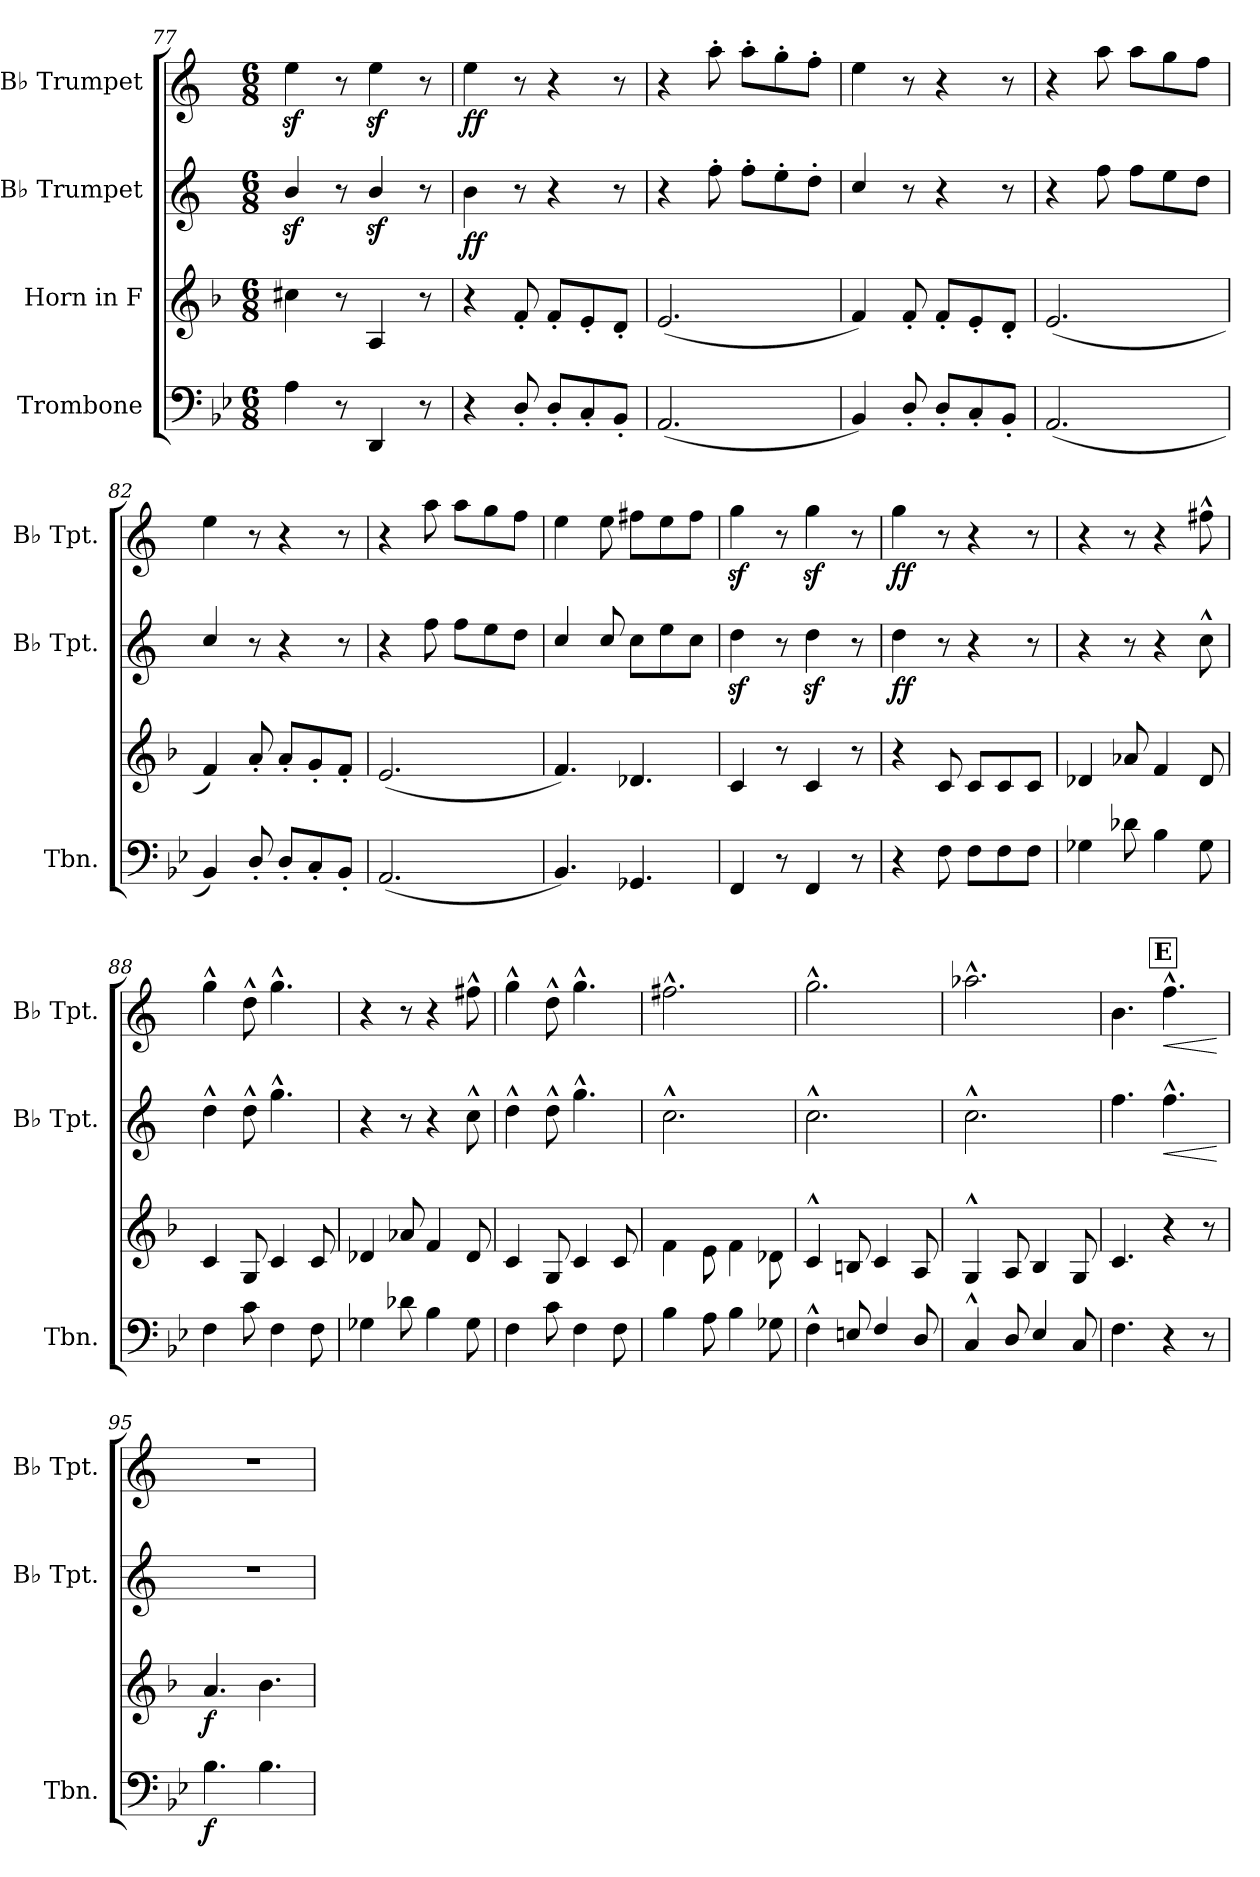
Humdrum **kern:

**kern	**dynam	**kern	**dynam	**kern	**dynam	**kern	**dynam
*part4	*part4	*part3	*part3	*part2	*part2	*part1	*part1
*staff4	*staff4	*staff3	*staff3	*staff2	*staff2	*staff1	*staff1
*I"Trombone	*	*I"Horn in F	*	*I"B♭ Trumpet	*	*I"B♭ Trumpet	*
*I'Tbn.	*	*	*	*I'B♭ Tpt.	*	*I'B♭ Tpt.	*
!!LO:LB:g=z
*clefF4	*	*clefG2	*	*clefG2	*	*clefG2	*
*	*	*ITrd4c7	*	*ITrd1c2	*	*ITrd1c2	*
*k[b-e-]	*	*k[b-e-]	*	*k[b-e-]	*	*k[b-e-]	*
*M6/8	*	*M6/8	*	*M6/8	*	*M6/8	*
=77	=77	=77	=77	=77	=77	=77	=77
4A\	.	4f#X\	.	4az</	.	4ddz<\	.
8r	.	8r	.	8r	.	8r	.
4DD/	.	4D/	.	4az</	.	4ddz<\	.
8r	.	8r	.	8r	.	8r	.
=78	=78	=78	=78	=78	=78	=78	=78
!	!	!	!	!	!LO:DY:b	!	!LO:DY:b
4r	.	4r	.	4a\	ff	4dd\	ff
8D'/	.	8B-'/	.	8r	.	8r	.
8D'/L	.	8B-'/L	.	4r	.	4r	.
8C'/	.	8A'/	.	.	.	.	.
8BB-'/J	.	8G'/J	.	8r	.	8r	.
=79	=79	=79	=79	=79	=79	=79	=79
(<2.AA/	.	(<2.A/	.	4r	.	4r	.
.	.	.	.	8ee-'\	.	8gg'\	.
.	.	.	.	8ee-'\L	.	8gg'\L	.
.	.	.	.	8dd'\	.	8ff'\	.
.	.	.	.	8cc'\J	.	8ee-'\J	.
=80	=80	=80	=80	=80	=80	=80	=80
4BB-/)	.	4B-/)	.	4b-/	.	4dd\	.
8D'/	.	8B-'/	.	8r	.	8r	.
8D'/L	.	8B-'/L	.	4r	.	4r	.
8C'/	.	8A'/	.	.	.	.	.
8BB-'/J	.	8G'/J	.	8r	.	8r	.
=81	=81	=81	=81	=81	=81	=81	=81
(>2.AA/	.	(>2.A/	.	4r	.	4r	.
.	.	.	.	8ee-\	.	8gg\	.
.	.	.	.	8ee-\L	.	8gg\L	.
.	.	.	.	8dd\	.	8ff\	.
.	.	.	.	8cc\J	.	8ee-\J	.
=82	=82	=82	=82	=82	=82	=82	=82
4BB-/)	.	4B-/)	.	4b-/	.	4dd\	.
8D'/	.	8d'/	.	8r	.	8r	.
8D'/L	.	8d'/L	.	4r	.	4r	.
8C'/	.	8c'/	.	.	.	.	.
8BB-'/J	.	8B-'/J	.	8r	.	8r	.
=83	=83	=83	=83	=83	=83	=83	=83
(>2.AA/	.	(>2.A/	.	4r	.	4r	.
.	.	.	.	8ee-\	.	8gg\	.
.	.	.	.	8ee-\L	.	8gg\L	.
.	.	.	.	8dd\	.	8ff\	.
.	.	.	.	8cc\J	.	8ee-\J	.
!!LO:LB:g=z
=84	=84	=84	=84	=84	=84	=84	=84
4.BB-/)	.	4.B-/)	.	4b-/	.	4dd\	.
.	.	.	.	8b-/	.	8dd\	.
4.GG-X/	.	4.G-X/	.	8b-\L	.	8een\L	.
.	.	.	.	8dd\	.	8dd\	.
.	.	.	.	8b-\J	.	8ee\J	.
=85	=85	=85	=85	=85	=85	=85	=85
4FF/	.	4F/	.	4ccz<\	.	4ffz<\	.
8r	.	8r	.	8r	.	8r	.
4FF/	.	4F/	.	4ccz<\	.	4ffz<\	.
8r	.	8r	.	8r	.	8r	.
=86	=86	=86	=86	=86	=86	=86	=86
!	!	!	!	!	!LO:DY:b	!	!LO:DY:b
4r	.	4r	.	4cc\	ff	4ff\	ff
8F\	.	8F/	.	8r	.	8r	.
8F\L	.	8F/L	.	4r	.	4r	.
8F\	.	8F/	.	.	.	.	.
8F\J	.	8F/J	.	8r	.	8r	.
=87	=87	=87	=87	=87	=87	=87	=87
4G-X\	.	4G-X/	.	4r	.	4r	.
8d-X\	.	8d-X/	.	8r	.	8r	.
4B-\	.	4B-/	.	4r	.	4r	.
8G-\	.	8G-/	.	8b-^^\	.	8een^^\	.
=88	=88	=88	=88	=88	=88	=88	=88
4F\	.	4F/	.	4cc^^\	.	4ff^^\	.
8c\	.	8C/	.	8cc^^\	.	8cc^^\	.
4F\	.	4F/	.	4.ff^^\	.	4.ff^^\	.
8F\	.	8F/	.	.	.	.	.
=89	=89	=89	=89	=89	=89	=89	=89
4G-X\	.	4G-X/	.	4r	.	4r	.
8d-X\	.	8d-X/	.	8r	.	8r	.
4B-\	.	4B-/	.	4r	.	4r	.
8G-\	.	8G-/	.	8b-^^\	.	8een^^\	.
!!LO:PB:g=z
=90	=90	=90	=90	=90	=90	=90	=90
4F\	.	4F/	.	4cc^^\	.	4ff^^\	.
8c\	.	8C/	.	8cc^^\	.	8cc^^\	.
4F\	.	4F/	.	4.ff^^\	.	4.ff^^\	.
8F\	.	8F/	.	.	.	.	.
=91	=91	=91	=91	=91	=91	=91	=91
4B-\	.	4B-\	.	2.b-^^\	.	2.een^^\	.
8A\	.	8A\	.	.	.	.	.
4B-\	.	4B-\	.	.	.	.	.
8G-X\	.	8G-X\	.	.	.	.	.
=92	=92	=92	=92	=92	=92	=92	=92
4F^^\	.	4F^^/	.	2.b-^^\	.	2.ff^^\	.
8En/	.	8En/	.	.	.	.	.
4F/	.	4F/	.	.	.	.	.
8D/	.	8D/	.	.	.	.	.
=93	=93	=93	=93	=93	=93	=93	=93
4C^^/	.	4C^^/	.	2.b-^^\	.	2.gg-X^^\	.
8D/	.	8D/	.	.	.	.	.
4E-/	.	4E-/	.	.	.	.	.
8C/	.	8C/	.	.	.	.	.
!!LO:REH:place=s1:a:B:fs=14:t=E:qo=1.5
=94	=94	=94	=94	=94	=94	=94	=94
4.F\	.	4.F/	.	4.ee-\	.	4.a\	.
!	!	!	!	!	!LO:HP:b	!	!LO:HP:b
4r	.	4r	.	4.ee-^^\	<	4.ee-^^\	<
8r	.	8r	.	.	.	.	.
.	.	.	.	.	[	.	[
=95	=95	=95	=95	=95	=95	=95	=95
!	!LO:DY:b	!	!LO:DY:b	!	!	!	!
4.B-\	f	4.d/	f	2.r	.	2.r	.
4.B-\	.	4.e-\	.	.	.	.	.
=	=	=	=	=	=	=	=
*-	*-	*-	*-	*-	*-	*-	*-
